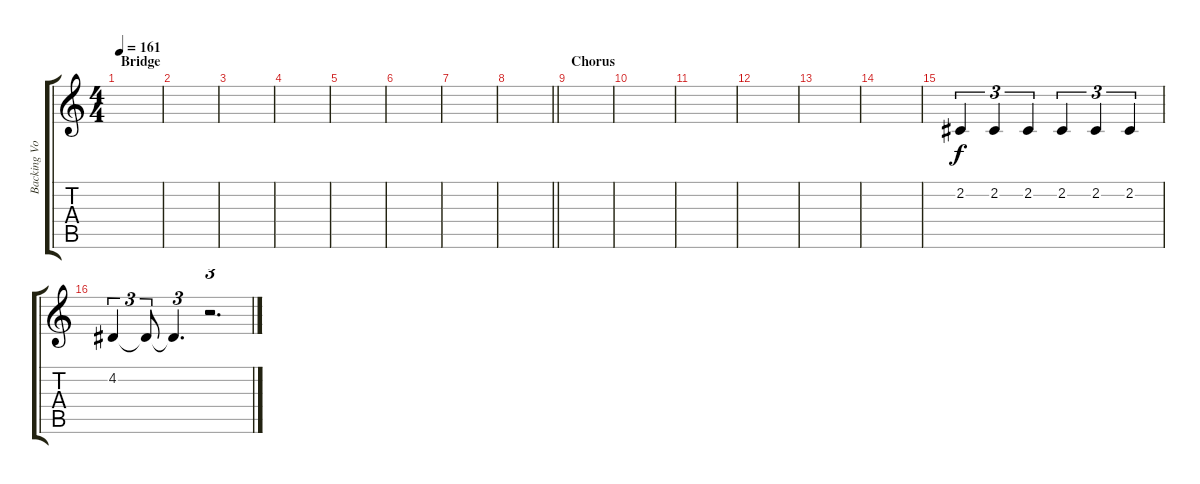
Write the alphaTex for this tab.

\track ("Backing Vocals" "Backing Vo") {instrument tenorsax}
\staff {score tabs}
\tuning (E4 B3 G3 D3 A2 E2) {hide}
\ts (4 4)
\section ("" "Bridge")
\tempo 161
\clef g2
\ks c
|
|
|
|
|
|
|
\barLineRight lightlight
|
\section ("" "Chorus")
|
|
|
|
|
|
2.2.4{tu (3 2)} 2.2.4{tu (3 2)} 2.2.4{tu (3 2)} 2.2.4{tu (3 2)} 2.2.4{tu (3 2)} 2.2.4{tu (3 2)} |
4.2.4{tu (3 2)} 4.2{t}.8{tu (3 2)} 4.2{t}.4{d tu (3 2)} r.2{d tu (3 2)}
